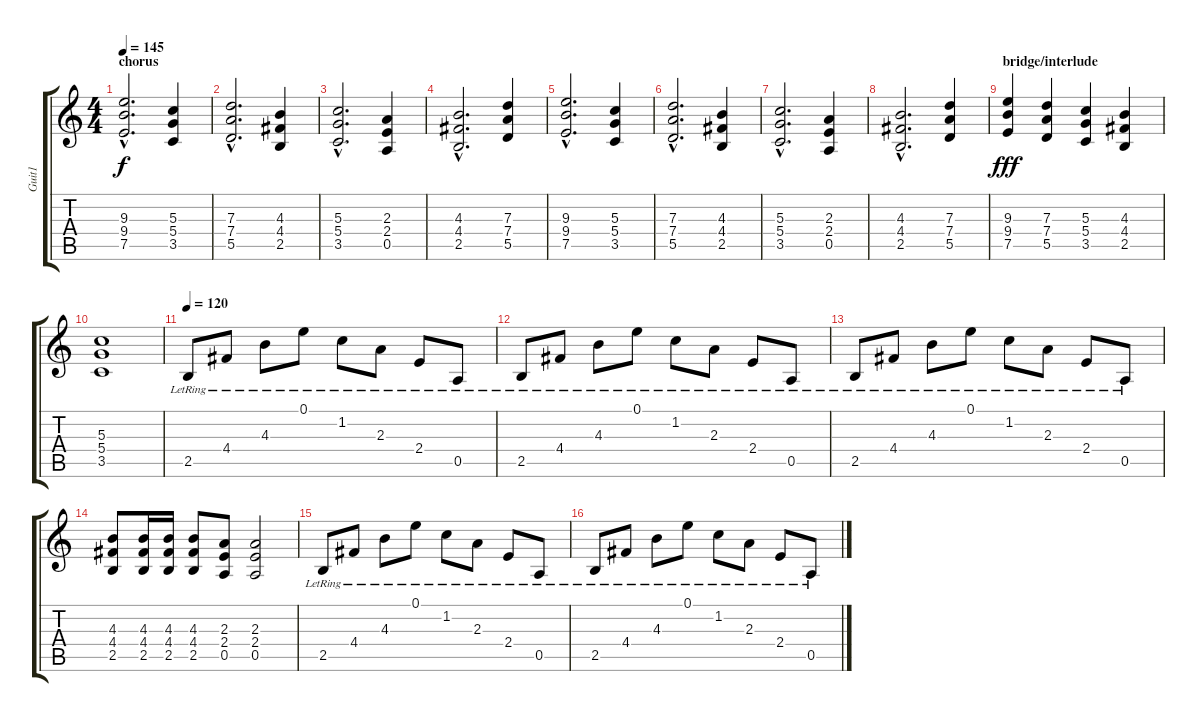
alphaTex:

\track ("Guit1" "Guit1") {instrument acousticguitarsteel}
\staff {score tabs}
\tuning (E4 B3 G3 D3 A2 E2) {hide}
\ts (4 4)
\section ("" "chorus")
\tempo 145
\clef g2
\ks c
(9.3{hac} 9.4{hac} 7.5{hac}).2{d dy f} (5.3 5.4 3.5).4 |
(7.3{hac} 7.4{hac} 5.5{hac}).2{d} (4.3 4.4 2.5).4 |
(5.3{hac} 5.4{hac} 3.5{hac}).2{d} (2.3 2.4 0.5).4 |
(4.3{hac} 4.4{hac} 2.5{hac}).2{d} (7.3 7.4 5.5).4 |
(9.3{hac} 9.4{hac} 7.5{hac}).2{d} (5.3 5.4 3.5).4 |
(7.3{hac} 7.4{hac} 5.5{hac}).2{d} (4.3 4.4 2.5).4 |
(5.3{hac} 5.4{hac} 3.5{hac}).2{d} (2.3 2.4 0.5).4 |
(4.3{hac} 4.4{hac} 2.5{hac}).2{d} (7.3 7.4 5.5).4 |
\section ("" "bridge/interlude")
(9.3 9.4 7.5).4{dy fff} (7.3 7.4 5.5).4 (5.3 5.4 3.5).4 (4.3 4.4 2.5).4 |
(5.3 5.4 3.5).1 |
\tempo 120
2.5{lr}.8{instrument acousticguitarsteel} 4.4{lr}.8 4.3{lr}.8 0.1{lr}.8 1.2{lr}.8 2.3{lr}.8 2.4{lr}.8 0.5{lr}.8 |
2.5{lr}.8 4.4{lr}.8 4.3{lr}.8 0.1{lr}.8 1.2{lr}.8 2.3{lr}.8 2.4{lr}.8 0.5{lr}.8 |
2.5{lr}.8 4.4{lr}.8 4.3{lr}.8 0.1{lr}.8 1.2{lr}.8 2.3{lr}.8 2.4{lr}.8 0.5{lr}.8 |
(4.3 4.4 2.5).8 (4.3 4.4 2.5).16 (4.3 4.4 2.5).16 (4.3 4.4 2.5).8 (2.3 2.4 0.5).8 (2.3 2.4 0.5).2 |
2.5{lr}.8 4.4{lr}.8 4.3{lr}.8 0.1{lr}.8 1.2{lr}.8 2.3{lr}.8 2.4{lr}.8 0.5{lr}.8 |
2.5{lr}.8 4.4{lr}.8 4.3{lr}.8 0.1{lr}.8 1.2{lr}.8 2.3{lr}.8 2.4{lr}.8 0.5{lr}.8
